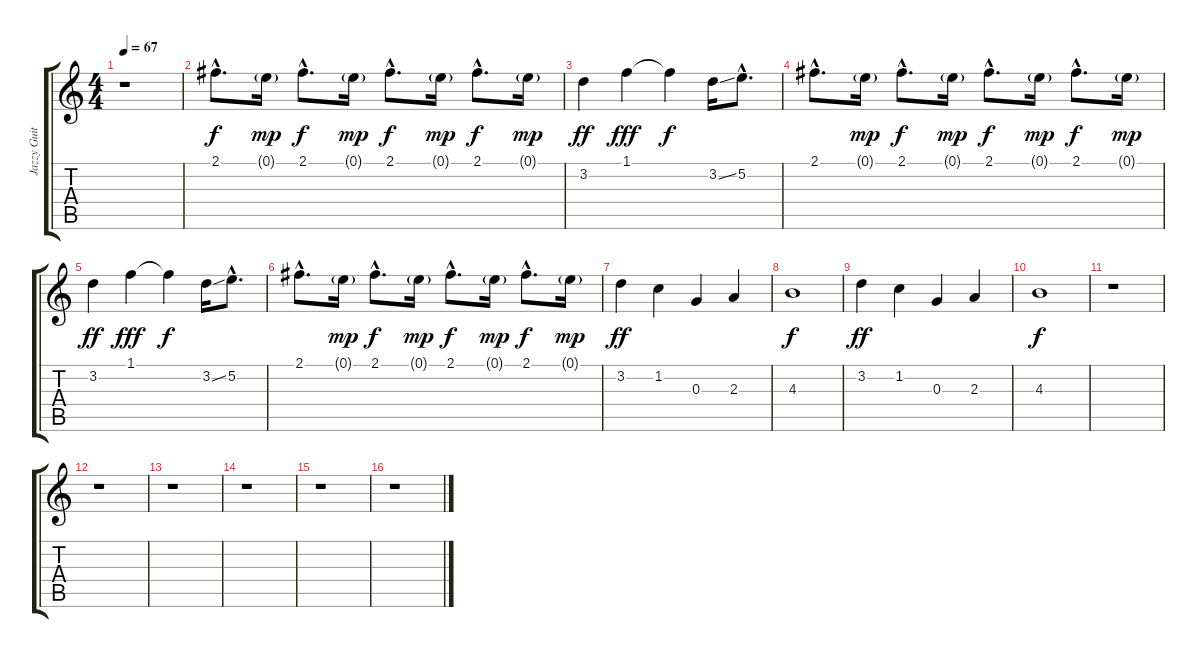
\track ("Jazzy Guitar" "Jazzy Guit") {instrument electricguitarjazz}
\staff {score tabs}
\tuning (E4 B3 G3 D3 A2 E2) {hide}
\ts (4 4)
\tempo 67
\clef g2
\ks c
r.1{dy f} |
2.1{hac}.8{d} 0.1{g}.16{dy mp} 2.1{hac}.8{d dy f} 0.1{g}.16{dy mp} 2.1{hac}.8{d dy f} 0.1{g}.16{dy mp} 2.1{hac}.8{d dy f} 0.1{g}.16{dy mp} |
3.2.4{dy ff} 1.1.4{dy fff} 1.1{t}.4{dy f} 3.2{ss}.16 5.2{hac}.8{d} |
2.1{hac}.8{d} 0.1{g}.16{dy mp} 2.1{hac}.8{d dy f} 0.1{g}.16{dy mp} 2.1{hac}.8{d dy f} 0.1{g}.16{dy mp} 2.1{hac}.8{d dy f} 0.1{g}.16{dy mp} |
3.2.4{dy ff} 1.1.4{dy fff} 1.1{t}.4{dy f} 3.2{ss}.16 5.2{hac}.8{d} |
2.1{hac}.8{d} 0.1{g}.16{dy mp} 2.1{hac}.8{d dy f} 0.1{g}.16{dy mp} 2.1{hac}.8{d dy f} 0.1{g}.16{dy mp} 2.1{hac}.8{d dy f} 0.1{g}.16{dy mp} |
3.2.4{dy ff} 1.2.4 0.3.4 2.3.4 |
4.3.1{dy f} |
3.2.4{dy ff} 1.2.4 0.3.4 2.3.4 |
4.3.1{dy f} |
r.1 |
r.1 |
r.1 |
r.1 |
r.1 |
r.1
